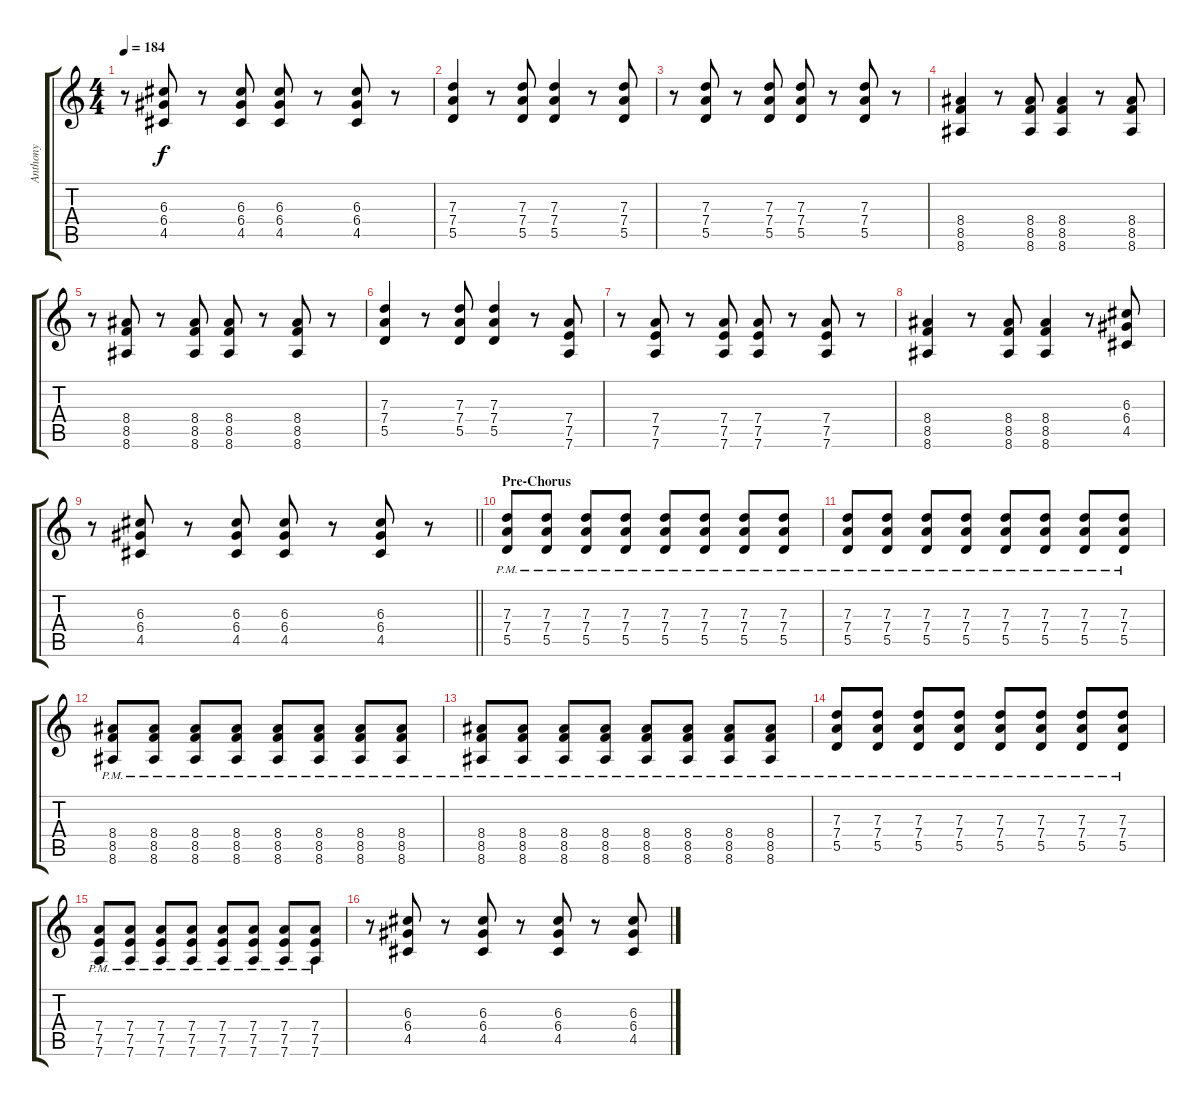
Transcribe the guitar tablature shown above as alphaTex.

\track ("Anthony" "Anthony") {instrument distortionguitar}
\staff {score tabs}
\tuning (E4 B3 G3 D3 A2 D2) {hide}
\ts (4 4)
\tempo 184
\clef g2
\ks c
r.8{dy f} (6.3 6.4 4.5).8 r.8 (6.3 6.4 4.5).8 (6.3 6.4 4.5).8 r.8 (6.3 6.4 4.5).8 r.8 |
(7.3 7.4 5.5).4 r.8 (7.3 7.4 5.5).8 (7.3 7.4 5.5).4 r.8 (7.3 7.4 5.5).8 |
r.8 (7.3 7.4 5.5).8 r.8 (7.3 7.4 5.5).8 (7.3 7.4 5.5).8 r.8 (7.3 7.4 5.5).8 r.8 |
(8.4 8.5 8.6).4 r.8 (8.4 8.5 8.6).8 (8.4 8.5 8.6).4 r.8 (8.4 8.5 8.6).8 |
r.8 (8.4 8.5 8.6).8 r.8 (8.4 8.5 8.6).8 (8.4 8.5 8.6).8 r.8 (8.4 8.5 8.6).8 r.8 |
(7.3 7.4 5.5).4 r.8 (7.3 7.4 5.5).8 (7.3 7.4 5.5).4 r.8 (7.4 7.5 7.6).8 |
r.8 (7.4 7.5 7.6).8 r.8 (7.4 7.5 7.6).8 (7.4 7.5 7.6).8 r.8 (7.4 7.5 7.6).8 r.8 |
(8.4 8.5 8.6).4 r.8 (8.4 8.5 8.6).8 (8.4 8.5 8.6).4 r.8 (6.3 6.4 4.5).8 |
\barLineRight lightlight
r.8 (6.3 6.4 4.5).8 r.8 (6.3 6.4 4.5).8 (6.3 6.4 4.5).8 r.8 (6.3 6.4 4.5).8 r.8 |
\section ("" "Pre-Chorus")
(7.3{pm} 7.4 5.5).8 (7.3{pm} 7.4 5.5).8 (7.3{pm} 7.4 5.5).8 (7.3{pm} 7.4 5.5).8 (7.3{pm} 7.4 5.5).8 (7.3{pm} 7.4 5.5).8 (7.3{pm} 7.4 5.5).8 (7.3{pm} 7.4 5.5).8 |
(7.3{pm} 7.4 5.5).8 (7.3{pm} 7.4 5.5).8 (7.3{pm} 7.4 5.5).8 (7.3{pm} 7.4 5.5).8 (7.3{pm} 7.4 5.5).8 (7.3{pm} 7.4 5.5).8 (7.3{pm} 7.4 5.5).8 (7.3{pm} 7.4 5.5).8 |
(8.4{pm} 8.5 8.6).8 (8.4{pm} 8.5 8.6).8 (8.4{pm} 8.5 8.6).8 (8.4{pm} 8.5 8.6).8 (8.4{pm} 8.5 8.6).8 (8.4{pm} 8.5 8.6).8 (8.4{pm} 8.5 8.6).8 (8.4{pm} 8.5 8.6).8 |
(8.4{pm} 8.5 8.6).8 (8.4{pm} 8.5 8.6).8 (8.4{pm} 8.5 8.6).8 (8.4{pm} 8.5 8.6).8 (8.4{pm} 8.5 8.6).8 (8.4{pm} 8.5 8.6).8 (8.4{pm} 8.5 8.6).8 (8.4{pm} 8.5 8.6).8 |
(7.3{pm} 7.4 5.5).8 (7.3{pm} 7.4 5.5).8 (7.3{pm} 7.4 5.5).8 (7.3{pm} 7.4 5.5).8 (7.3{pm} 7.4 5.5).8 (7.3{pm} 7.4 5.5).8 (7.3{pm} 7.4 5.5).8 (7.3{pm} 7.4 5.5).8 |
(7.4{pm} 7.5 7.6).8 (7.4{pm} 7.5 7.6).8 (7.4{pm} 7.5 7.6).8 (7.4{pm} 7.5 7.6).8 (7.4{pm} 7.5 7.6).8 (7.4{pm} 7.5 7.6).8 (7.4{pm} 7.5 7.6).8 (7.4{pm} 7.5 7.6).8 |
r.8 (6.3 6.4 4.5).8 r.8 (6.3 6.4 4.5).8 r.8 (6.3 6.4 4.5).8 r.8 (6.3 6.4 4.5).8
